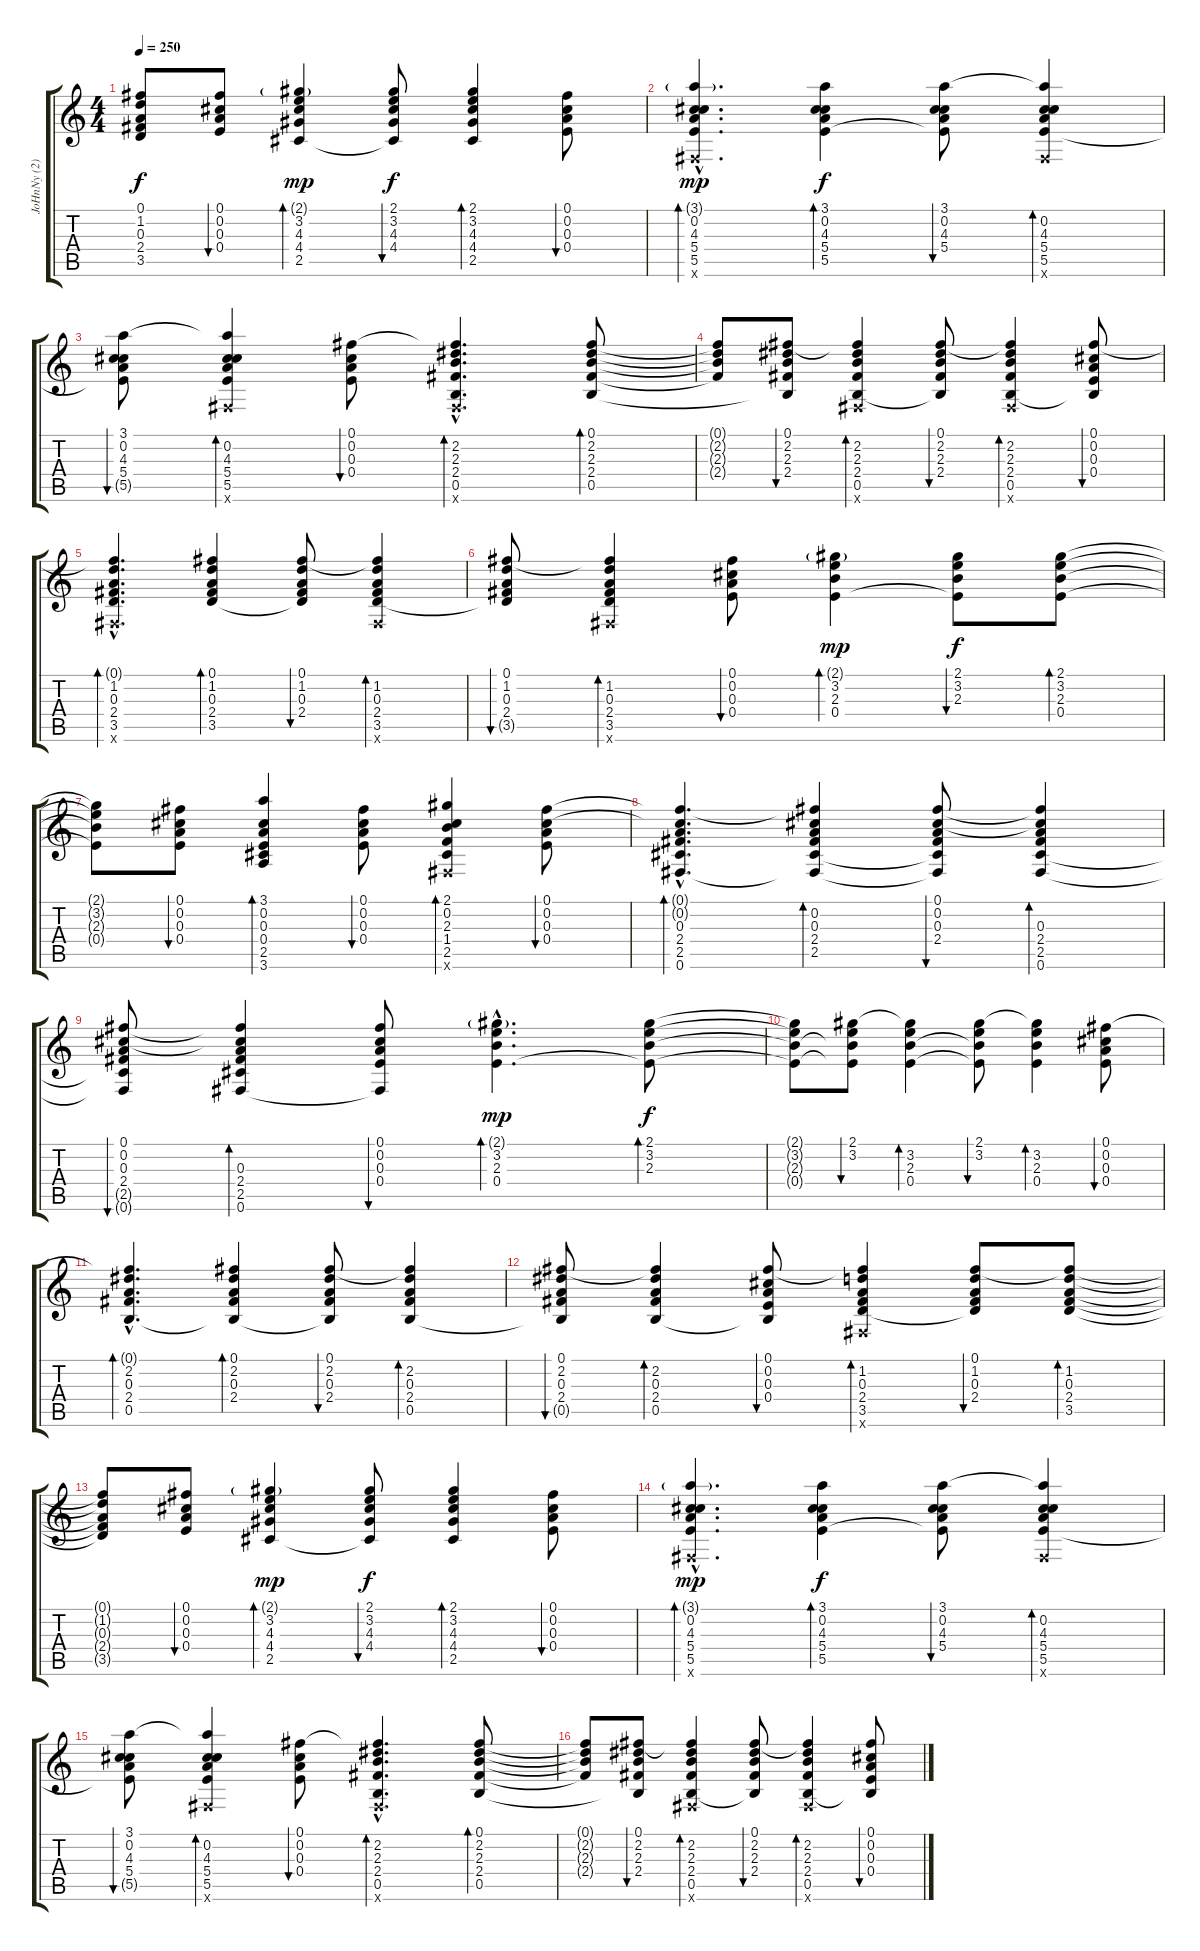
\track ("JoHnNy (2)" "JoHnNy (2)") {instrument electricguitarclean}
\staff {score tabs}
\tuning (Gb4 Db4 A3 E3 B2 Gb2) {hide}
\ts (4 4)
\tempo 250
\clef g2
\ks c
(0.1{t} 1.2{t} 0.3{t} 2.4{t} 3.5{t}).8{dy f} (0.1 0.2 0.3 0.4).8{bu 30} (2.1{g} 3.2 4.3 4.4 2.5).4{bd 30 dy mp} (2.1 3.2 4.3 4.4 2.5{t}).8{bu 30 dy f} (2.1 3.2 4.3 4.4 2.5).4{bd 30} (0.1 0.2 0.3 0.4).8{bu 30} |
(3.1{g hac} 0.2{hac} 4.3{hac} 5.4{hac} 5.5{hac} 0.6{hac x}).4{d bd 30 dy mp} (3.1 0.2 4.3 5.4 5.5).4{bd 30 dy f} (3.1 0.2 4.3 5.4 5.5{t}).8{bu 30} (3.1{t} 0.2 4.3 5.4 5.5 0.6{x}).4{bd 30} |
(3.1 0.2 4.3 5.4 5.5{t}).8{bu 30} (3.1{t} 0.2 4.3 5.4 5.5 0.6{x}).4{bd 30} (0.1 0.2 0.3 0.4).8{bu 30} (0.1{hac t} 2.2{hac} 2.3{hac} 2.4{hac} 0.5{hac} 0.6{hac x}).4{d bd 30} (0.1 2.2 2.3 2.4 0.5).8{bd 30} |
(0.1{t} 2.2{t} 2.3{t} 2.4{t}).8 (0.1 2.2 2.3 2.4 0.5{t}).8{bu 30} (0.1{t} 2.2 2.3 2.4 0.5 0.6{x}).4{bd 30} (0.1 2.2 2.3 2.4 0.5{t}).8{bu 30} (0.1{t} 2.2 2.3 2.4 0.5 0.6{x}).4{bd 30} (0.1 0.2 0.3 0.4 0.5{t}).8{bu 30} |
(0.1{hac t} 1.2{hac} 0.3{hac} 2.4{hac} 3.5{hac} 0.6{hac x}).4{d bd 30} (0.1 1.2 0.3 2.4 3.5).4{bd 30} (0.1 1.2 0.3 2.4 3.5{t}).8{bu 30} (0.1{t} 1.2 0.3 2.4 3.5 0.6{x}).4{bd 30} |
(0.1 1.2 0.3 2.4 3.5{t}).8{bu 30} (0.1{t} 1.2 0.3 2.4 3.5 0.6{x}).4{bd 30} (0.1 0.2 0.3 0.4).8{bu 30} (2.1{g} 3.2 2.3 0.4).4{bd 30 dy mp} (2.1 3.2 2.3 0.4{t}).8{bu 60 dy f} (2.1 3.2 2.3 0.4).8{bd 30} |
(2.1{t} 3.2{t} 2.3{t} 0.4{t}).8 (0.1 0.2 0.3 0.4).8{bu 30} (3.1 0.2 0.3 0.4 2.5 3.6).4{bd 30} (0.1 0.2 0.3 0.4).8{bu 30} (2.1 0.2 2.3 1.4 2.5 0.6{x}).4{bd 30} (0.1 0.2 0.3 0.4).8{bu 30} |
(0.1{hac t} 0.2{hac t} 0.3{hac} 2.4{hac} 2.5{hac} 0.6{hac}).4{d bd 30} (0.1{t} 0.2 0.3 2.4 2.5 0.6{t}).4{bd 30} (0.1 0.2 0.3 2.4 2.5{t} 0.6{t}).8{bu 30} (0.1{t} 0.2{t} 0.3 2.4 2.5 0.6).4{bd 30} |
(0.1 0.2 0.3 2.4 2.5{t} 0.6{t}).8{bu 30} (0.1{t} 0.2{t} 0.3 2.4 2.5 0.6).4{bd 30} (0.1 0.2 0.3 0.4 0.6{t}).8{bu 30} (2.1{g hac} 3.2{hac} 2.3{hac} 0.4{hac}).4{d bd 30 dy mp} (2.1 3.2 2.3 0.4{t}).8{bd 30 dy f} |
(2.1{t} 3.2{t} 2.3{t} 0.4{t}).8 (2.1 3.2 2.3{t} 0.4{t}).8{bu 30} (2.1{t} 3.2 2.3 0.4).4{bd 30} (2.1 3.2 2.3{t} 0.4{t}).8{bu 30} (2.1{t} 3.2 2.3 0.4).4{bd 30} (0.1 0.2 0.3 0.4).8{bu 30} |
(0.1{hac t} 2.2{hac} 0.3{hac} 2.4{hac} 0.5{hac}).4{d bd 30} (0.1 2.2 0.3 2.4 0.5{t}).4{bd 30} (0.1 2.2 0.3 2.4 0.5{t}).8{bu 30} (0.1{t} 2.2 0.3 2.4 0.5).4{bd 30} |
(0.1 2.2 0.3 2.4 0.5{t}).8{bu 30} (0.1{t} 2.2 0.3 2.4 0.5).4{bd 30} (0.1 0.2 0.3 0.4 0.5{t}).8{bu 30} (0.1{t} 1.2 0.3 2.4 3.5 0.6{x}).4{bd 30} (0.1 1.2 0.3 2.4 3.5{t}).8{bu 30} (0.1{t} 1.2 0.3 2.4 3.5).8{bd 30} |
(0.1{t} 1.2{t} 0.3{t} 2.4{t} 3.5{t}).8 (0.1 0.2 0.3 0.4).8{bu 30} (2.1{g} 3.2 4.3 4.4 2.5).4{bd 30 dy mp} (2.1 3.2 4.3 4.4 2.5{t}).8{bu 30 dy f} (2.1 3.2 4.3 4.4 2.5).4{bd 30} (0.1 0.2 0.3 0.4).8{bu 30} |
(3.1{g hac} 0.2{hac} 4.3{hac} 5.4{hac} 5.5{hac} 0.6{hac x}).4{d bd 30 dy mp} (3.1 0.2 4.3 5.4 5.5).4{bd 30 dy f} (3.1 0.2 4.3 5.4 5.5{t}).8{bu 30} (3.1{t} 0.2 4.3 5.4 5.5 0.6{x}).4{bd 30} |
(3.1 0.2 4.3 5.4 5.5{t}).8{bu 30} (3.1{t} 0.2 4.3 5.4 5.5 0.6{x}).4{bd 30} (0.1 0.2 0.3 0.4).8{bu 30} (0.1{hac t} 2.2{hac} 2.3{hac} 2.4{hac} 0.5{hac} 0.6{hac x}).4{d bd 30} (0.1 2.2 2.3 2.4 0.5).8{bd 30} |
(0.1{t} 2.2{t} 2.3{t} 2.4{t}).8 (0.1 2.2 2.3 2.4 0.5{t}).8{bu 30} (0.1{t} 2.2 2.3 2.4 0.5 0.6{x}).4{bd 30} (0.1 2.2 2.3 2.4 0.5{t}).8{bu 30} (0.1{t} 2.2 2.3 2.4 0.5 0.6{x}).4{bd 30} (0.1 0.2 0.3 0.4 0.5{t}).8{bu 30}
